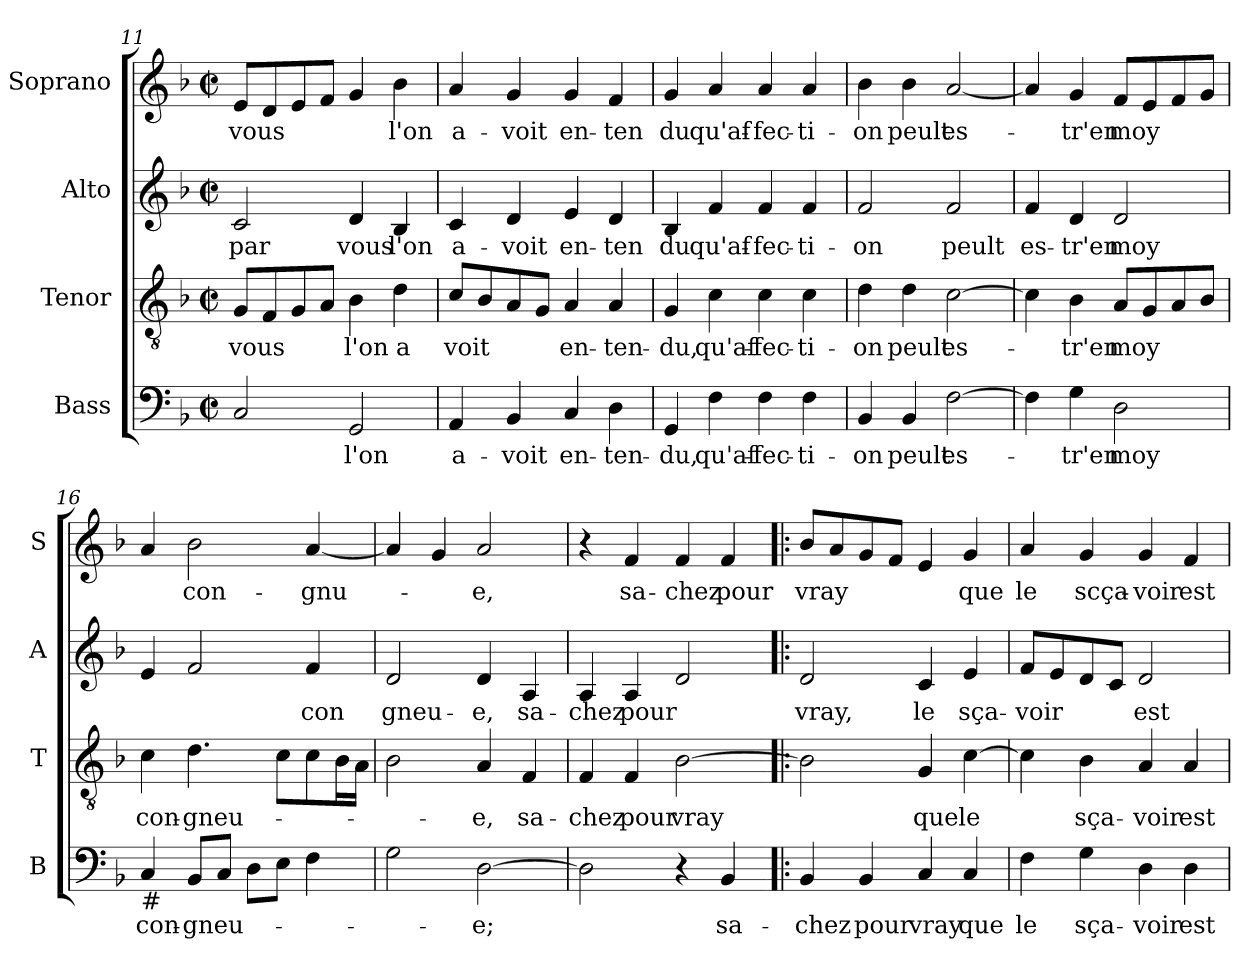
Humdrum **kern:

**kern	**text	**kern	**text	**kern	**text	**kern	**text
*part4	*part4	*part3	*part3	*part2	*part2	*part1	*part1
*staff4	*staff4	*staff3	*staff3	*staff2	*staff2	*staff1	*staff1
*I"Bass	*	*I"Tenor	*	*I"Alto	*	*I"Soprano	*
*I'B	*	*I'T	*	*I'A	*	*I'S	*
*clefF4	*	*clefGv2	*	*clefG2	*	*clefG2	*
*k[b-]	*	*k[b-]	*	*k[b-]	*	*k[b-]	*
*F:	*	*F:	*	*F:	*	*F:	*
*M2/2	*	*M2/2	*	*M2/2	*	*M2/2	*
*met(c|)	*	*met(c|)	*	*met(c|)	*	*met(c|)	*
=11	=11	=11	=11	=11	=11	=11	=11
!	!	!	!LO:LY:b	!	!LO:LY:b	!	!LO:LY:b
2C/	.	8G/L	vous	2c/	par	8e/L	vous
.	.	8F/	.	.	.	8d/	.
.	.	8G/	.	.	.	8e/	.
.	.	8A/J	.	.	.	8f/J	.
!	!LO:LY:b	!	!LO:LY:b	!	!LO:LY:b	!	!
2GG/	l'on	4B-\	l'on	4d/	vous	4g/	.
!	!	!	!LO:LY:b	!	!LO:LY:b	!	!LO:LY:b
.	.	4d\	a	4B-/	l'on	4b-\	l'on
=12	=12	=12	=12	=12	=12	=12	=12
!	!LO:LY:b	!	!LO:LY:b	!	!LO:LY:b	!	!LO:LY:b
4AA/	a-	8c/L	voit	4c/	a-	4a/	a-
.	.	8B-/	.	.	.	.	.
!	!LO:LY:b	!	!	!	!LO:LY:b	!	!LO:LY:b
4BB-/	-voit	8A/	.	4d/	-voit	4g/	-voit
.	.	8G/J	.	.	.	.	.
!	!LO:LY:b	!	!LO:LY:b	!	!LO:LY:b	!	!LO:LY:b
4C/	en-	4A/	en-	4e/	en-	4g/	en-
!	!LO:LY:b	!	!LO:LY:b	!	!LO:LY:b	!	!LO:LY:b
4D\	-ten-	4A/	-ten-	4d/	-ten	4f/	-ten
=13	=13	=13	=13	=13	=13	=13	=13
!	!LO:LY:b	!	!LO:LY:b	!	!LO:LY:b	!	!LO:LY:b
4GG/	-du,	4G/	-du,	4B-/	du	4g/	du
!	!LO:LY:b	!	!LO:LY:b	!	!LO:LY:b	!	!LO:LY:b
4F\	qu'af-	4c\	qu'af-	4f/	qu'af-	4a/	qu'af-
!	!LO:LY:b	!	!LO:LY:b	!	!LO:LY:b	!	!LO:LY:b
4F\	-fec-	4c\	-fec-	4f/	-fec-	4a/	-fec-
!	!LO:LY:b	!	!LO:LY:b	!	!LO:LY:b	!	!LO:LY:b
4F\	-ti-	4c\	-ti-	4f/	-ti-	4a/	-ti-
=14	=14	=14	=14	=14	=14	=14	=14
!	!LO:LY:b	!	!LO:LY:b	!	!LO:LY:b	!	!LO:LY:b
4BB-/	-on	4d\	-on	2f/	-on	4b-\	-on
!	!LO:LY:b	!	!LO:LY:b	!	!	!	!LO:LY:b
4BB-/	peult	4d\	peult	.	.	4b-\	peult
!	!LO:LY:b	!	!LO:LY:b	!	!LO:LY:b	!	!LO:LY:b
[2F\	es-	[2c\	es-	2f/	peult	[2a/	es-
!!LO:LB:g=z
=15	=15	=15	=15	=15	=15	=15	=15
!	!	!	!	!	!LO:LY:b	!	!
4F\]	.	4c\]	.	4f/	es-	4a/]	.
!	!LO:LY:b	!	!LO:LY:b	!	!LO:LY:b	!	!LO:LY:b
4G\	-tr'en	4B-\	-tr'en	4d/	-tr'en	4g/	-tr'en
!	!LO:LY:b	!	!LO:LY:b	!	!LO:LY:b	!	!LO:LY:b
2D\	moy	8A/L	moy	2d/	moy	8f/L	moy
.	.	8G/	.	.	.	8e/	.
.	.	8A/	.	.	.	8f/	.
.	.	8B-/J	.	.	.	8g/J	.
=16	=16	=16	=16	=16	=16	=16	=16
!LO:TX:b:t=#	!	!	!	!	!	!	!
!	!LO:LY:b	!	!LO:LY:b	!	!	!	!
4C/	con-	4c\	con-	4e/	.	4a/	.
!	!LO:LY:b	!	!LO:LY:b	!	!	!	!LO:LY:b
8BB-/L	-gneu-	4.d\	-gneu-	2f/	.	2b-\	con-
8C/J	.	.	.	.	.	.	.
8D\L	.	.	.	.	.	.	.
8E\J	.	8c\L	.	.	.	.	.
!	!	!	!	!	!LO:LY:b	!	!LO:LY:b
4F\	.	8c\	.	4f/	con	[4a/	-gnu-
.	.	16B-\L	.	.	.	.	.
.	.	16A\JJ	.	.	.	.	.
=17	=17	=17	=17	=17	=17	=17	=17
!	!	!	!	!	!LO:LY:b	!	!
2G\	.	2B-\	.	2d/	gneu-	4a/]	.
.	.	.	.	.	.	4g/	.
!	!LO:LY:b	!	!LO:LY:b	!	!LO:LY:b	!	!LO:LY:b
[2D\	-e;	4A/	-e,	4d/	-e,	2a/	-e,
!	!	!	!LO:LY:b	!	!LO:LY:b	!	!
.	.	4F/	sa-	4A/	sa-	.	.
=18	=18	=18	=18	=18	=18	=18	=18
!	!	!	!LO:LY:b	!	!LO:LY:b	!	!
2D\]	.	4F/	-chez	4A/	-chez	4r	.
!	!	!	!LO:LY:b	!	!LO:LY:b	!	!LO:LY:b
.	.	4F/	pour	4A/	pour	4f/	sa-
!	!	!	!LO:LY:b	!	!	!	!LO:LY:b
4r	.	[2B-\	vray	2d/	.	4f/	-chez
!	!LO:LY:b	!	!	!	!	!	!LO:LY:b
4BB-/	sa-	.	.	.	.	4f/	pour
=19!|:	=19!|:	=19!|:	=19!|:	=19!|:	=19!|:	=19!|:	=19!|:
!	!LO:LY:b	!	!	!	!LO:LY:b	!	!LO:LY:b
4BB-/	-chez	2B-\]	.	2d/	vray,	8b-/L	vray
.	.	.	.	.	.	8a/	.
!	!LO:LY:b	!	!	!	!	!	!
4BB-/	pour	.	.	.	.	8g/	.
.	.	.	.	.	.	8f/J	.
!	!LO:LY:b	!	!LO:LY:b	!	!LO:LY:b	!	!
4C/	vray	4G/	que	4c/	le	4e/	.
!	!LO:LY:b	!	!LO:LY:b	!	!LO:LY:b	!	!LO:LY:b
4C/	que	[4c\	le	4e/	sça-	4g/	que
!!LO:LB:g=z
=20	=20	=20	=20	=20	=20	=20	=20
!	!LO:LY:b	!	!	!	!LO:LY:b	!	!LO:LY:b
4F\	le	4c\]	.	8f/L	-voir	4a/	le
.	.	.	.	8e/	.	.	.
!	!LO:LY:b	!	!LO:LY:b	!	!	!	!LO:LY:b
4G\	sça-	4B-\	sça-	8d/	.	4g/	scça-
.	.	.	.	8c/J	.	.	.
!	!LO:LY:b	!	!LO:LY:b	!	!LO:LY:b	!	!LO:LY:b
4D\	-voir	4A/	-voir	2d/	est	4g/	-voir
!	!LO:LY:b	!	!LO:LY:b	!	!	!	!LO:LY:b
4D\	est	4A/	est	.	.	4f/	est
=	=	=	=	=	=	=	=
*-	*-	*-	*-	*-	*-	*-	*-
